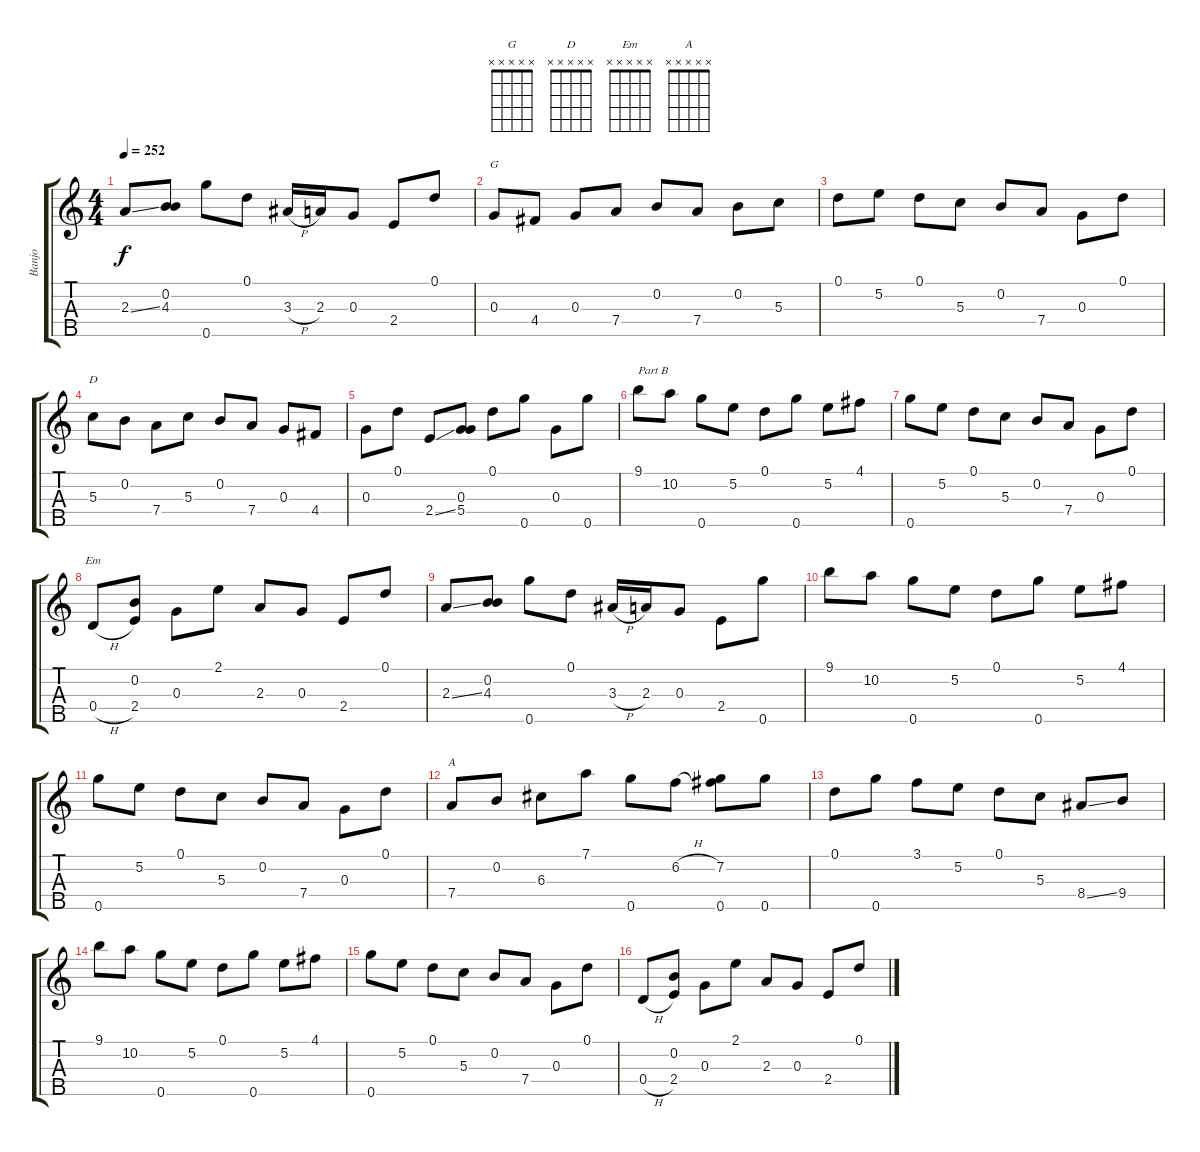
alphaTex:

\track ("Banjo" "Banjo") {instrument banjo}
\staff {score tabs}
\tuning (D4 B3 G3 D3 G4) {hide}
\displaytranspose 12
\chord ("G" x x x x x) {firstfret 0}
\chord ("D" x x x x x) {firstfret 0}
\chord ("Em" x x x x x) {firstfret 0}
\chord ("A" x x x x x) {firstfret 0}
\ts (4 4)
\tempo 252
\clef g2
\ks c
2.3{ss}.8{dy f} (0.2 4.3).8 0.5.8 0.1.8 3.3{h}.16 2.3.16 0.3.8 2.4.8 0.1.8 |
0.3.8{ch "G"} 4.4.8 0.3.8 7.4.8 0.2.8 7.4.8 0.2.8 5.3.8 |
0.1.8 5.2.8 0.1.8 5.3.8 0.2.8 7.4.8 0.3.8 0.1.8 |
5.3.8{ch "D"} 0.2.8 7.4.8 5.3.8 0.2.8 7.4.8 0.3.8 4.4.8 |
0.3.8 0.1.8 2.4{ss}.8 (0.3 5.4).8 0.1.8 0.5.8 0.3.8 0.5.8 |
9.1.8{txt "Part B"} 10.2.8 0.5.8 5.2.8 0.1.8 0.5.8 5.2.8 4.1.8 |
0.5.8 5.2.8 0.1.8 5.3.8 0.2.8 7.4.8 0.3.8 0.1.8 |
0.4{h}.8{ch "Em"} (0.2 2.4).8 0.3.8 2.1.8 2.3.8 0.3.8 2.4.8 0.1.8 |
2.3{ss}.8 (0.2 4.3).8 0.5.8 0.1.8 3.3{h}.16 2.3.16 0.3.8 2.4.8 0.5.8 |
9.1.8 10.2.8 0.5.8 5.2.8 0.1.8 0.5.8 5.2.8 4.1.8 |
0.5.8 5.2.8 0.1.8 5.3.8 0.2.8 7.4.8 0.3.8 0.1.8 |
7.4.8{ch "A"} 0.2.8 6.3.8 7.1.8 0.5.8 6.2{h}.8 (7.2 0.5).8 0.5.8 |
0.1.8 0.5.8 3.1.8 5.2.8 0.1.8 5.3.8 8.4{ss}.8 9.4.8 |
9.1.8 10.2.8 0.5.8 5.2.8 0.1.8 0.5.8 5.2.8 4.1.8 |
0.5.8 5.2.8 0.1.8 5.3.8 0.2.8 7.4.8 0.3.8 0.1.8 |
0.4{h}.8 (0.2 2.4).8 0.3.8 2.1.8 2.3.8 0.3.8 2.4.8 0.1.8
